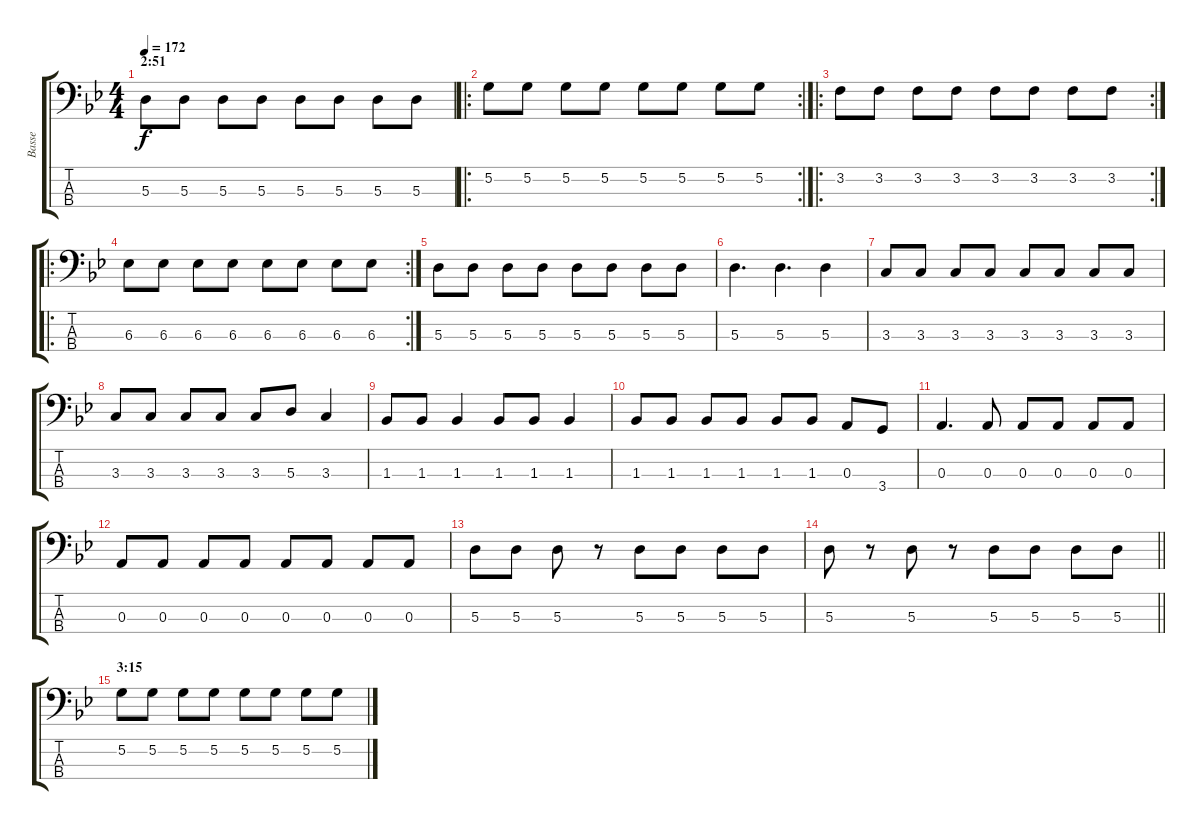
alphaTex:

\track ("Basse" "Basse") {instrument electricbassfinger}
\staff {score tabs}
\tuning (G2 D2 A1 E1) {hide}
\ts (4 4)
\section ("" "2:51")
\tempo 172
\clef f4
\ks gminor
5.3.8{dy f instrument electricbassfinger} 5.3.8 5.3.8 5.3.8 5.3.8 5.3.8 5.3.8 5.3.8 |
\ro
\rc 2
5.2.8 5.2.8 5.2.8 5.2.8 5.2.8 5.2.8 5.2.8 5.2.8 |
\ro
\rc 2
3.2.8 3.2.8 3.2.8 3.2.8 3.2.8 3.2.8 3.2.8 3.2.8 |
\ro
\rc 2
6.3.8 6.3.8 6.3.8 6.3.8 6.3.8 6.3.8 6.3.8 6.3.8 |
5.3.8 5.3.8 5.3.8 5.3.8 5.3.8 5.3.8 5.3.8 5.3.8 |
5.3.4{d} 5.3.4{d} 5.3.4 |
3.3.8 3.3.8 3.3.8 3.3.8 3.3.8 3.3.8 3.3.8 3.3.8 |
3.3.8 3.3.8 3.3.8 3.3.8 3.3.8 5.3.8 3.3.4 |
1.3.8 1.3.8 1.3.4 1.3.8 1.3.8 1.3.4 |
1.3.8 1.3.8 1.3.8 1.3.8 1.3.8 1.3.8 0.3.8 3.4.8 |
0.3.4{d} 0.3.8 0.3.8 0.3.8 0.3.8 0.3.8 |
0.3.8 0.3.8 0.3.8 0.3.8 0.3.8 0.3.8 0.3.8 0.3.8 |
5.3.8 5.3.8 5.3.8 r.8 5.3.8 5.3.8 5.3.8 5.3.8 |
\barLineRight lightlight
5.3.8 r.8 5.3.8 r.8 5.3.8 5.3.8 5.3.8 5.3.8 |
\section ("" "3:15")
5.2.8 5.2.8 5.2.8 5.2.8 5.2.8 5.2.8 5.2.8 5.2.8
